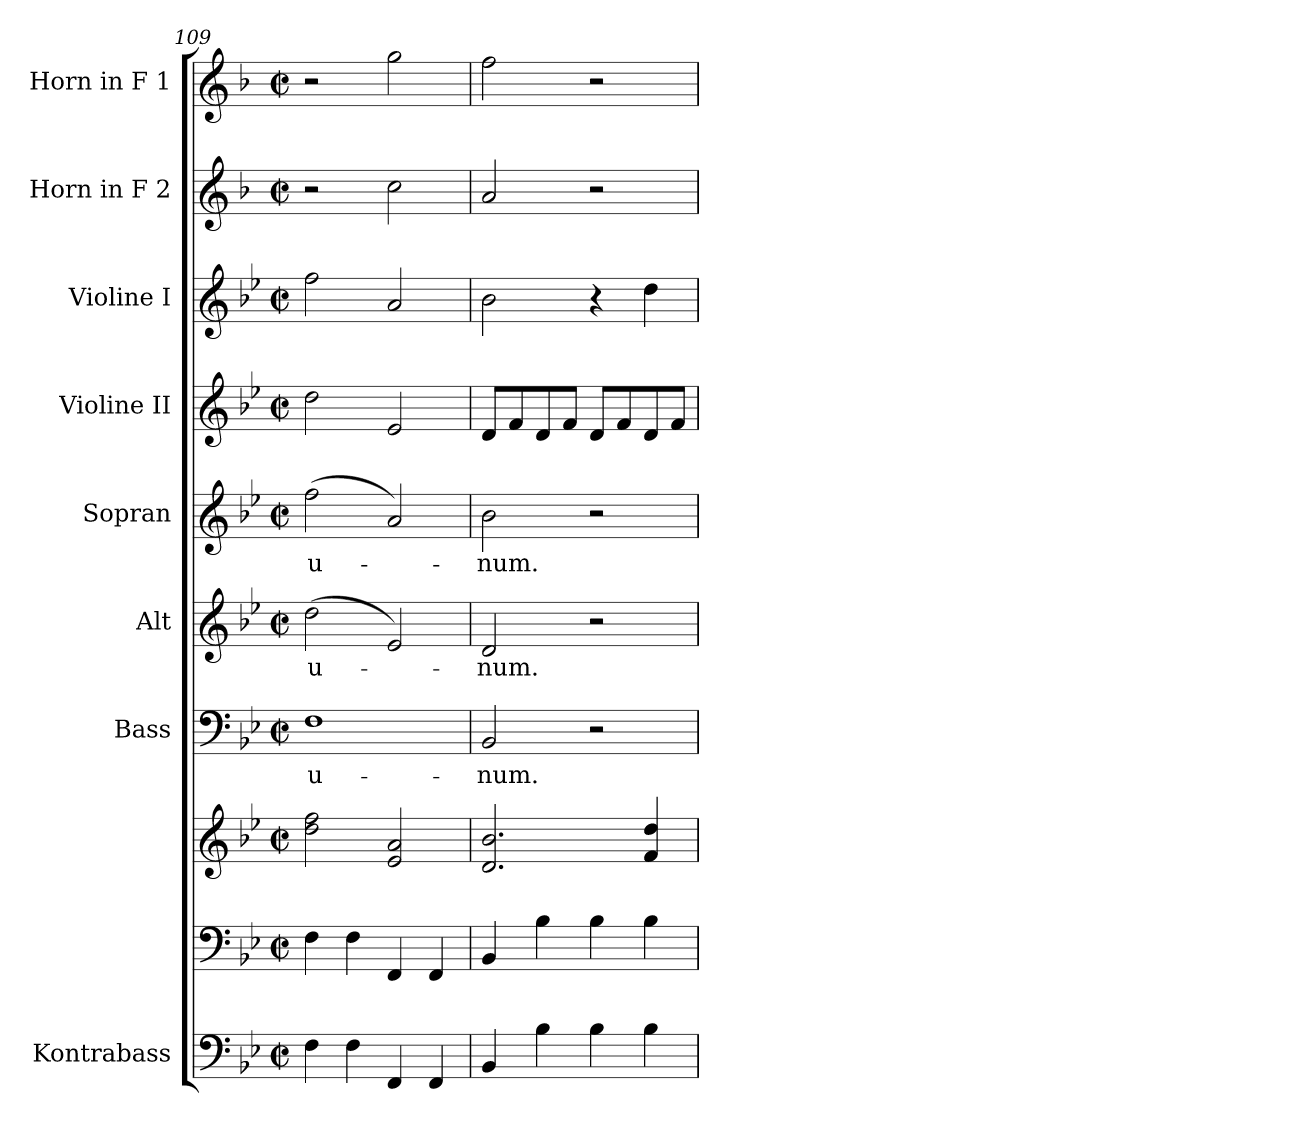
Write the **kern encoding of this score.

**kern	**kern	**kern	**kern	**text	**kern	**text	**kern	**text	**kern	**kern	**kern	**kern
*part9	*part8	*part8	*part7	*part7	*part6	*part6	*part5	*part5	*part4	*part3	*part2	*part1
*staff10	*staff9	*staff8	*staff7	*staff7	*staff6	*staff6	*staff5	*staff5	*staff4	*staff3	*staff2	*staff1
*I"Kontrabass	*	*	*I"Bass	*	*I"Alt	*	*I"Sopran	*	*I"Violine II	*I"Violine I	*I"Horn in F 2	*I"Horn in F 1
*I'Kb.	*	*	*I'B.	*	*I'A.	*	*I'S.	*	*I'Vl. II	*I'Vl. I	*	*
*clefF4	*clefF4	*clefG2	*clefF4	*	*clefG2	*	*clefG2	*	*clefG2	*clefG2	*clefG2	*clefG2
*ITrd7c12	*	*	*	*	*	*	*	*	*	*	*ITrd4c7	*ITrd4c7
*k[b-e-]	*k[b-e-]	*k[b-e-]	*k[b-e-]	*	*k[b-e-]	*	*k[b-e-]	*	*k[b-e-]	*k[b-e-]	*k[b-e-]	*k[b-e-]
*B-:	*B-:	*B-:	*B-:	*	*B-:	*	*B-:	*	*B-:	*B-:	*B-:	*B-:
*M2/2	*M2/2	*M2/2	*M2/2	*	*M2/2	*	*M2/2	*	*M2/2	*M2/2	*M2/2	*M2/2
*met(c|)	*met(c|)	*met(c|)	*met(c|)	*	*met(c|)	*	*met(c|)	*	*met(c|)	*met(c|)	*met(c|)	*met(c|)
=109	=109	=109	=109	=109	=109	=109	=109	=109	=109	=109	=109	=109
!	!	!	!	!LO:LY:b	!	!LO:LY:b	!	!LO:LY:b	!	!	!	!
4FF\	4F\	2dd\ 2ff\	1F	u-	(>2dd\	u-	(>2ff\	u-	2dd\	2ff\	2r	2r
4FF\	4F\	.	.	.	.	.	.	.	.	.	.	.
4FFF/	4FF/	2e-/ 2a/	.	.	2e-/)	.	2a/)	.	2e-/	2a/	2f\	2cc\
4FFF/	4FF/	.	.	.	.	.	.	.	.	.	.	.
!!LO:PB:g=z
=110	=110	=110	=110	=110	=110	=110	=110	=110	=110	=110	=110	=110
!	!	!	!	!LO:LY:b	!	!LO:LY:b	!	!LO:LY:b	!	!	!	!
4BBB-/	4BB-/	2.d/ 2.b-/	2BB-/	-num.	2d/	-num.	2b-\	-num.	8d/L	2b-\	2d/	2b-\
.	.	.	.	.	.	.	.	.	8f/	.	.	.
4BB-\	4B-\	.	.	.	.	.	.	.	8d/	.	.	.
.	.	.	.	.	.	.	.	.	8f/J	.	.	.
4BB-\	4B-\	.	2r	.	2r	.	2r	.	8d/L	4r	2r	2r
.	.	.	.	.	.	.	.	.	8f/	.	.	.
4BB-\	4B-\	4f/ 4dd/	.	.	.	.	.	.	8d/	4dd\	.	.
.	.	.	.	.	.	.	.	.	8f/J	.	.	.
=	=	=	=	=	=	=	=	=	=	=	=	=
*-	*-	*-	*-	*-	*-	*-	*-	*-	*-	*-	*-	*-
